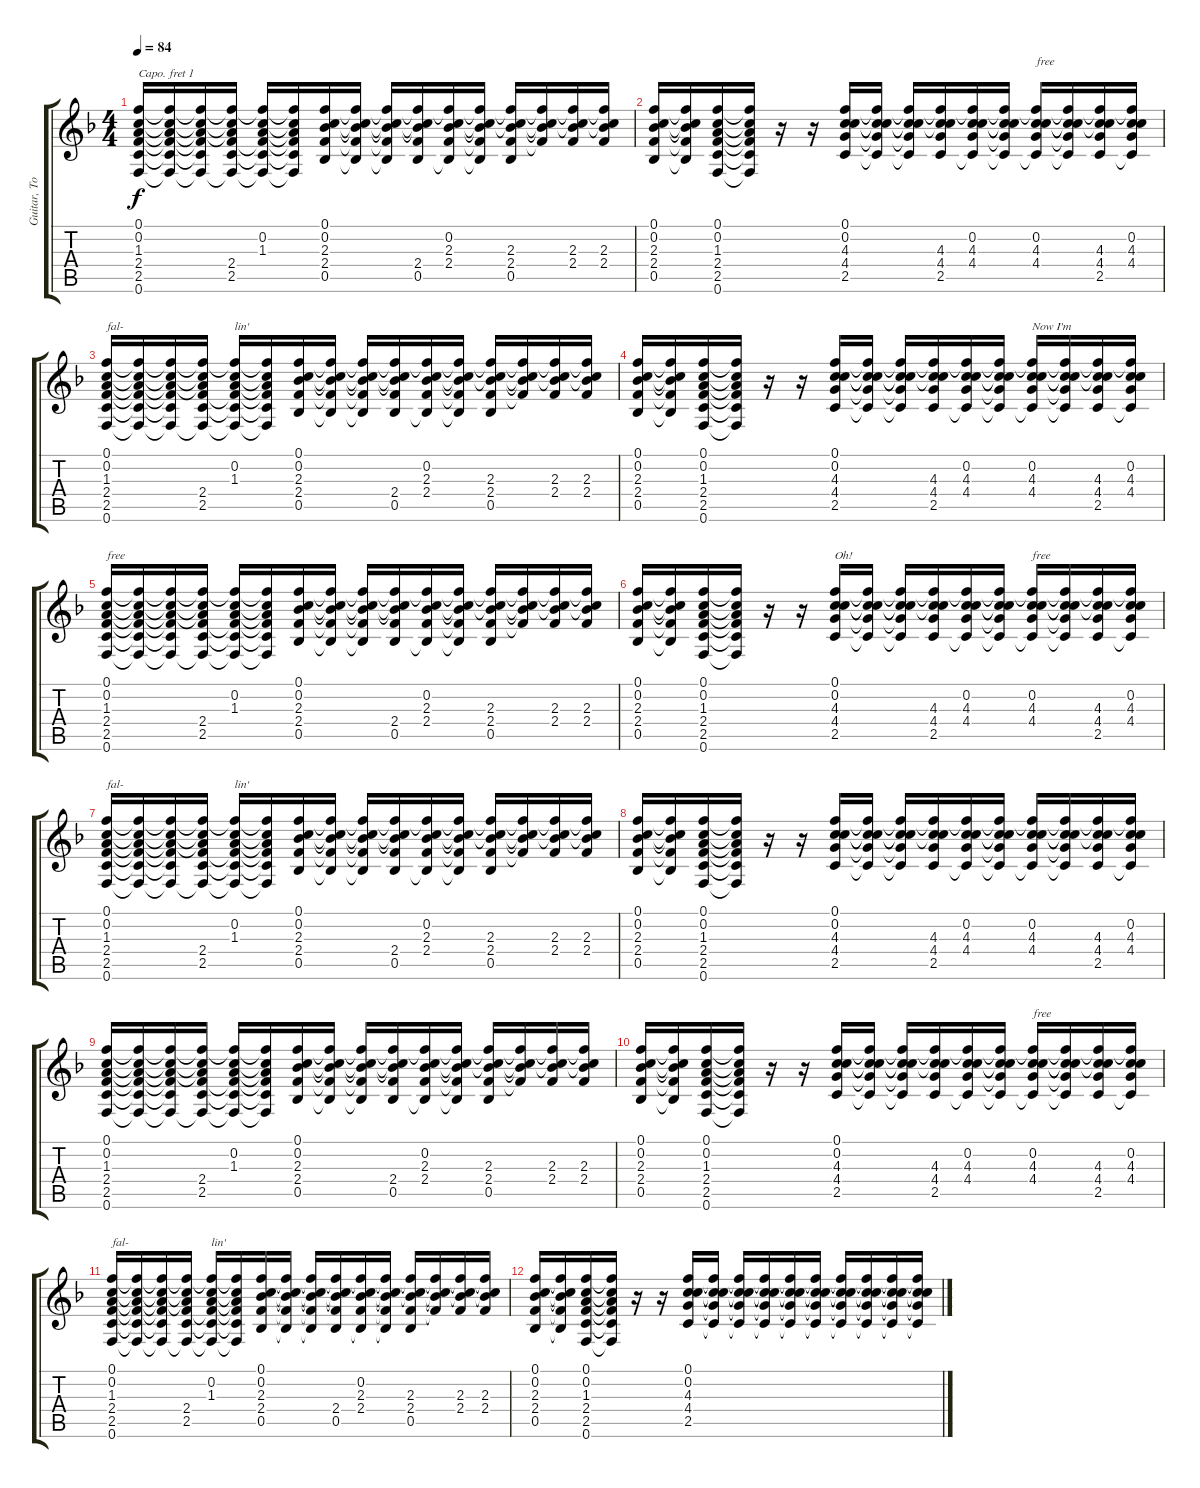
\track ("Guitar, Tom (Capo 1st)" "Guitar, To") {instrument electricguitarjazz}
\staff {score tabs}
\capo 1
\tuning (E4 B3 G3 D3 A2 E2) {hide}
\ts (4 4)
\tempo 84
\clef g2
\ks f
(0.1 0.2 1.3 2.4 2.5 0.6).16{dy f} (0.1{t} 0.2{t} 1.3{t} 2.4{t} 2.5{t} 0.6{t}).16 (0.1{t} 0.2{t} 1.3{t} 2.4{t} 2.5{t} 0.6{t}).16 (0.1{t} 0.2{t} 1.3{t} 2.4 2.5 0.6{t}).16 (0.1{t} 0.2 1.3 2.4{t} 2.5{t} 0.6{t}).16 (0.1{t} 0.2{t} 1.3{t} 2.4{t} 2.5{t} 0.6{t}).16 (0.1 0.2 2.3 2.4 0.5).16 (0.1{t} 0.2{t} 2.3{t} 2.4{t} 0.5{t}).16 (0.1{t} 0.2{t} 2.3{t} 2.4{t} 0.5{t}).16 (0.1{t} 0.2{t} 2.3{t} 2.4 0.5).16 (0.1{t} 0.2 2.3 2.4 0.5{t}).16 (0.1{t} 0.2{t} 2.3{t} 2.4{t} 0.5{t}).16 (0.1{t} 0.2{t} 2.3 2.4 0.5).16 (0.1{t} 0.2{t} 2.3{t} 2.4{t}).16 (0.1{t} 0.2{t} 2.3 2.4).16 (0.1{t} 0.2{t} 2.3 2.4).16 |
(0.1 0.2 2.3 2.4 0.5).16 (0.1{t} 0.2{t} 2.3{t} 2.4{t} 0.5{t}).16 (0.1 0.2 1.3 2.4 2.5 0.6).16 (0.1{t} 0.2{t} 1.3{t} 2.4{t} 2.5{t} 0.6{t}).16 r.16 r.16 (0.1 0.2 4.3 4.4 2.5).16 (0.1{t} 0.2{t} 4.3{t} 4.4{t} 2.5{t}).16 (0.1{t} 0.2{t} 4.3{t} 4.4{t} 2.5{t}).16 (0.1{t} 0.2{t} 4.3 4.4 2.5).16 (0.1{t} 0.2 4.3 4.4 2.5{t}).16 (0.1{t} 0.2{t} 4.3{t} 4.4{t} 2.5{t}).16 (0.1{t} 0.2 4.3 4.4 2.5{t}).16{txt "free"} (0.1{t} 0.2{t} 4.3{t} 4.4{t} 2.5{t}).16 (0.1{t} 0.2{t} 4.3 4.4 2.5).16 (0.1{t} 0.2 4.3 4.4 2.5{t}).16 |
(0.1 0.2 1.3 2.4 2.5 0.6).16{txt "fal-"} (0.1{t} 0.2{t} 1.3{t} 2.4{t} 2.5{t} 0.6{t}).16 (0.1{t} 0.2{t} 1.3{t} 2.4{t} 2.5{t} 0.6{t}).16 (0.1{t} 0.2{t} 1.3{t} 2.4 2.5 0.6{t}).16 (0.1{t} 0.2 1.3 2.4{t} 2.5{t} 0.6{t}).16{txt "lin'"} (0.1{t} 0.2{t} 1.3{t} 2.4{t} 2.5{t} 0.6{t}).16 (0.1 0.2 2.3 2.4 0.5).16 (0.1{t} 0.2{t} 2.3{t} 2.4{t} 0.5{t}).16 (0.1{t} 0.2{t} 2.3{t} 2.4{t} 0.5{t}).16 (0.1{t} 0.2{t} 2.3{t} 2.4 0.5).16 (0.1{t} 0.2 2.3 2.4 0.5{t}).16 (0.1{t} 0.2{t} 2.3{t} 2.4{t} 0.5{t}).16 (0.1{t} 0.2{t} 2.3 2.4 0.5).16 (0.1{t} 0.2{t} 2.3{t} 2.4{t}).16 (0.1{t} 0.2{t} 2.3 2.4).16 (0.1{t} 0.2{t} 2.3 2.4).16 |
(0.1 0.2 2.3 2.4 0.5).16 (0.1{t} 0.2{t} 2.3{t} 2.4{t} 0.5{t}).16 (0.1 0.2 1.3 2.4 2.5 0.6).16 (0.1{t} 0.2{t} 1.3{t} 2.4{t} 2.5{t} 0.6{t}).16 r.16 r.16 (0.1 0.2 4.3 4.4 2.5).16 (0.1{t} 0.2{t} 4.3{t} 4.4{t} 2.5{t}).16 (0.1{t} 0.2{t} 4.3{t} 4.4{t} 2.5{t}).16 (0.1{t} 0.2{t} 4.3 4.4 2.5).16 (0.1{t} 0.2 4.3 4.4 2.5{t}).16 (0.1{t} 0.2{t} 4.3{t} 4.4{t} 2.5{t}).16 (0.1{t} 0.2 4.3 4.4 2.5{t}).16{txt "Now I'm"} (0.1{t} 0.2{t} 4.3{t} 4.4{t} 2.5{t}).16 (0.1{t} 0.2{t} 4.3 4.4 2.5).16 (0.1{t} 0.2 4.3 4.4 2.5{t}).16 |
(0.1 0.2 1.3 2.4 2.5 0.6).16{txt "free"} (0.1{t} 0.2{t} 1.3{t} 2.4{t} 2.5{t} 0.6{t}).16 (0.1{t} 0.2{t} 1.3{t} 2.4{t} 2.5{t} 0.6{t}).16 (0.1{t} 0.2{t} 1.3{t} 2.4 2.5 0.6{t}).16 (0.1{t} 0.2 1.3 2.4{t} 2.5{t} 0.6{t}).16 (0.1{t} 0.2{t} 1.3{t} 2.4{t} 2.5{t} 0.6{t}).16 (0.1 0.2 2.3 2.4 0.5).16 (0.1{t} 0.2{t} 2.3{t} 2.4{t} 0.5{t}).16 (0.1{t} 0.2{t} 2.3{t} 2.4{t} 0.5{t}).16 (0.1{t} 0.2{t} 2.3{t} 2.4 0.5).16 (0.1{t} 0.2 2.3 2.4 0.5{t}).16 (0.1{t} 0.2{t} 2.3{t} 2.4{t} 0.5{t}).16 (0.1{t} 0.2{t} 2.3 2.4 0.5).16 (0.1{t} 0.2{t} 2.3{t} 2.4{t}).16 (0.1{t} 0.2{t} 2.3 2.4).16 (0.1{t} 0.2{t} 2.3 2.4).16 |
(0.1 0.2 2.3 2.4 0.5).16 (0.1{t} 0.2{t} 2.3{t} 2.4{t} 0.5{t}).16 (0.1 0.2 1.3 2.4 2.5 0.6).16 (0.1{t} 0.2{t} 1.3{t} 2.4{t} 2.5{t} 0.6{t}).16 r.16 r.16 (0.1 0.2 4.3 4.4 2.5).16{txt "Oh!"} (0.1{t} 0.2{t} 4.3{t} 4.4{t} 2.5{t}).16 (0.1{t} 0.2{t} 4.3{t} 4.4{t} 2.5{t}).16 (0.1{t} 0.2{t} 4.3 4.4 2.5).16 (0.1{t} 0.2 4.3 4.4 2.5{t}).16 (0.1{t} 0.2{t} 4.3{t} 4.4{t} 2.5{t}).16 (0.1{t} 0.2 4.3 4.4 2.5{t}).16{txt "free"} (0.1{t} 0.2{t} 4.3{t} 4.4{t} 2.5{t}).16 (0.1{t} 0.2{t} 4.3 4.4 2.5).16 (0.1{t} 0.2 4.3 4.4 2.5{t}).16 |
(0.1 0.2 1.3 2.4 2.5 0.6).16{txt "fal-"} (0.1{t} 0.2{t} 1.3{t} 2.4{t} 2.5{t} 0.6{t}).16 (0.1{t} 0.2{t} 1.3{t} 2.4{t} 2.5{t} 0.6{t}).16 (0.1{t} 0.2{t} 1.3{t} 2.4 2.5 0.6{t}).16 (0.1{t} 0.2 1.3 2.4{t} 2.5{t} 0.6{t}).16{txt "lin'"} (0.1{t} 0.2{t} 1.3{t} 2.4{t} 2.5{t} 0.6{t}).16 (0.1 0.2 2.3 2.4 0.5).16 (0.1{t} 0.2{t} 2.3{t} 2.4{t} 0.5{t}).16 (0.1{t} 0.2{t} 2.3{t} 2.4{t} 0.5{t}).16 (0.1{t} 0.2{t} 2.3{t} 2.4 0.5).16 (0.1{t} 0.2 2.3 2.4 0.5{t}).16 (0.1{t} 0.2{t} 2.3{t} 2.4{t} 0.5{t}).16 (0.1{t} 0.2{t} 2.3 2.4 0.5).16 (0.1{t} 0.2{t} 2.3{t} 2.4{t}).16 (0.1{t} 0.2{t} 2.3 2.4).16 (0.1{t} 0.2{t} 2.3 2.4).16 |
(0.1 0.2 2.3 2.4 0.5).16 (0.1{t} 0.2{t} 2.3{t} 2.4{t} 0.5{t}).16 (0.1 0.2 1.3 2.4 2.5 0.6).16 (0.1{t} 0.2{t} 1.3{t} 2.4{t} 2.5{t} 0.6{t}).16 r.16 r.16 (0.1 0.2 4.3 4.4 2.5).16 (0.1{t} 0.2{t} 4.3{t} 4.4{t} 2.5{t}).16 (0.1{t} 0.2{t} 4.3{t} 4.4{t} 2.5{t}).16 (0.1{t} 0.2{t} 4.3 4.4 2.5).16 (0.1{t} 0.2 4.3 4.4 2.5{t}).16 (0.1{t} 0.2{t} 4.3{t} 4.4{t} 2.5{t}).16 (0.1{t} 0.2 4.3 4.4 2.5{t}).16 (0.1{t} 0.2{t} 4.3{t} 4.4{t} 2.5{t}).16 (0.1{t} 0.2{t} 4.3 4.4 2.5).16 (0.1{t} 0.2 4.3 4.4 2.5{t}).16 |
(0.1 0.2 1.3 2.4 2.5 0.6).16 (0.1{t} 0.2{t} 1.3{t} 2.4{t} 2.5{t} 0.6{t}).16 (0.1{t} 0.2{t} 1.3{t} 2.4{t} 2.5{t} 0.6{t}).16 (0.1{t} 0.2{t} 1.3{t} 2.4 2.5 0.6{t}).16 (0.1{t} 0.2 1.3 2.4{t} 2.5{t} 0.6{t}).16 (0.1{t} 0.2{t} 1.3{t} 2.4{t} 2.5{t} 0.6{t}).16 (0.1 0.2 2.3 2.4 0.5).16 (0.1{t} 0.2{t} 2.3{t} 2.4{t} 0.5{t}).16 (0.1{t} 0.2{t} 2.3{t} 2.4{t} 0.5{t}).16 (0.1{t} 0.2{t} 2.3{t} 2.4 0.5).16 (0.1{t} 0.2 2.3 2.4 0.5{t}).16 (0.1{t} 0.2{t} 2.3{t} 2.4{t} 0.5{t}).16 (0.1{t} 0.2{t} 2.3 2.4 0.5).16 (0.1{t} 0.2{t} 2.3{t} 2.4{t}).16 (0.1{t} 0.2{t} 2.3 2.4).16 (0.1{t} 0.2{t} 2.3 2.4).16 |
(0.1 0.2 2.3 2.4 0.5).16 (0.1{t} 0.2{t} 2.3{t} 2.4{t} 0.5{t}).16 (0.1 0.2 1.3 2.4 2.5 0.6).16 (0.1{t} 0.2{t} 1.3{t} 2.4{t} 2.5{t} 0.6{t}).16 r.16 r.16 (0.1 0.2 4.3 4.4 2.5).16 (0.1{t} 0.2{t} 4.3{t} 4.4{t} 2.5{t}).16 (0.1{t} 0.2{t} 4.3{t} 4.4{t} 2.5{t}).16 (0.1{t} 0.2{t} 4.3 4.4 2.5).16 (0.1{t} 0.2 4.3 4.4 2.5{t}).16 (0.1{t} 0.2{t} 4.3{t} 4.4{t} 2.5{t}).16 (0.1{t} 0.2 4.3 4.4 2.5{t}).16{txt "free"} (0.1{t} 0.2{t} 4.3{t} 4.4{t} 2.5{t}).16 (0.1{t} 0.2{t} 4.3 4.4 2.5).16 (0.1{t} 0.2 4.3 4.4 2.5{t}).16 |
(0.1 0.2 1.3 2.4 2.5 0.6).16{txt "fal-"} (0.1{t} 0.2{t} 1.3{t} 2.4{t} 2.5{t} 0.6{t}).16 (0.1{t} 0.2{t} 1.3{t} 2.4{t} 2.5{t} 0.6{t}).16 (0.1{t} 0.2{t} 1.3{t} 2.4 2.5 0.6{t}).16 (0.1{t} 0.2 1.3 2.4{t} 2.5{t} 0.6{t}).16{txt "lin'"} (0.1{t} 0.2{t} 1.3{t} 2.4{t} 2.5{t} 0.6{t}).16 (0.1 0.2 2.3 2.4 0.5).16 (0.1{t} 0.2{t} 2.3{t} 2.4{t} 0.5{t}).16 (0.1{t} 0.2{t} 2.3{t} 2.4{t} 0.5{t}).16 (0.1{t} 0.2{t} 2.3{t} 2.4 0.5).16 (0.1{t} 0.2 2.3 2.4 0.5{t}).16 (0.1{t} 0.2{t} 2.3{t} 2.4{t} 0.5{t}).16 (0.1{t} 0.2{t} 2.3 2.4 0.5).16 (0.1{t} 0.2{t} 2.3{t} 2.4{t}).16 (0.1{t} 0.2{t} 2.3 2.4).16 (0.1{t} 0.2{t} 2.3 2.4).16 |
(0.1 0.2 2.3 2.4 0.5).16 (0.1{t} 0.2{t} 2.3{t} 2.4{t} 0.5{t}).16 (0.1 0.2 1.3 2.4 2.5 0.6).16 (0.1{t} 0.2{t} 1.3{t} 2.4{t} 2.5{t} 0.6{t}).16 r.16 r.16 (0.1 0.2 4.3 4.4 2.5).16 (0.1{t} 0.2{t} 4.3{t} 4.4{t} 2.5{t}).16 (0.1{t} 0.2{t} 4.3{t} 4.4{t} 2.5{t}).16 (0.1{t} 0.2{t} 4.3{t} 4.4{t} 2.5{t}).16 (0.1{t} 0.2{t} 4.3{t} 4.4{t} 2.5{t}).16 (0.1{t} 0.2{t} 4.3{t} 4.4{t} 2.5{t}).16 (0.1{t} 0.2{t} 4.3{t} 4.4{t} 2.5{t}).16 (0.1{t} 0.2{t} 4.3{t} 4.4{t} 2.5{t}).16 (0.1{t} 0.2{t} 4.3{t} 4.4{t} 2.5{t}).16 (0.1{t} 0.2{t} 4.3{t} 4.4{t} 2.5{t}).16
